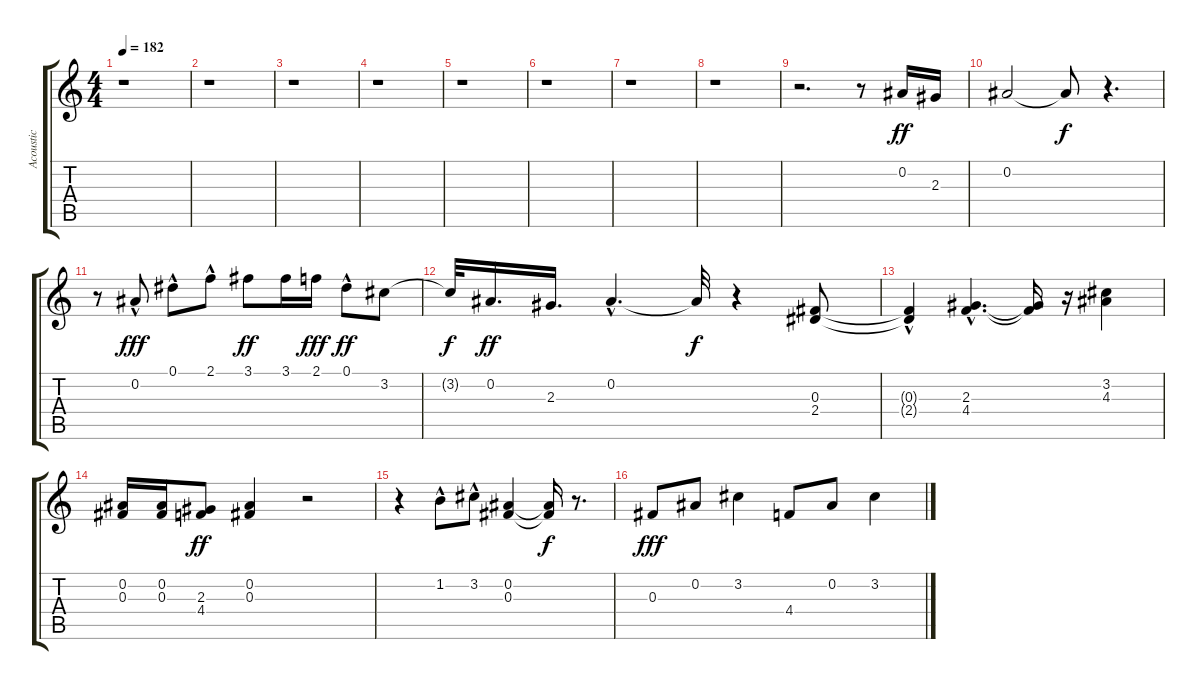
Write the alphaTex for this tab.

\track ("Acoustic " "Acoustic ") {instrument acousticguitarsteel}
\staff {score tabs}
\tuning (Eb4 Bb3 Gb3 Db3 Ab2 Eb2) {hide}
\ts (4 4)
\tempo 182
\clef g2
\ks c
r.1{dy ff instrument acousticguitarsteel} |
r.1 |
r.1 |
r.1 |
r.1 |
r.1 |
r.1 |
r.1 |
r.2{d} r.8 0.2.16 2.3.16 |
0.2.2 0.2{t}.8{dy f} r.4{d} |
r.8 0.2{hac}.8{dy fff} 0.1{hac}.8 2.1{hac}.8 3.1.8{dy ff} 3.1.16 2.1.16{dy fff} 0.1{hac}.8{dy ff} 3.2.8 |
3.2{t}.32{dy f} 0.2.16{d dy ff} 2.3.16{d} 0.2{hac}.4{d} 0.2{t}.32{dy f} r.4 (0.3 2.4).8 |
(0.3{hac t} 2.4{hac t}).4 (2.3{hac} 4.4{hac}).4{d} (2.3{t} 4.4{t}).16 r.16 (3.2 4.3).4 |
(0.2 0.3).16 (0.2 0.3).16 (2.3 4.4).8{dy ff} (0.2 0.3).4 r.2 |
r.4 1.2{hac}.8 3.2{hac}.8 (0.2 0.3).4 (0.2{t} 0.3{t}).16{dy f} r.8{d} |
0.3.8{dy fff} 0.2.8 3.2.4 4.4.8 0.2.8 3.2.4
